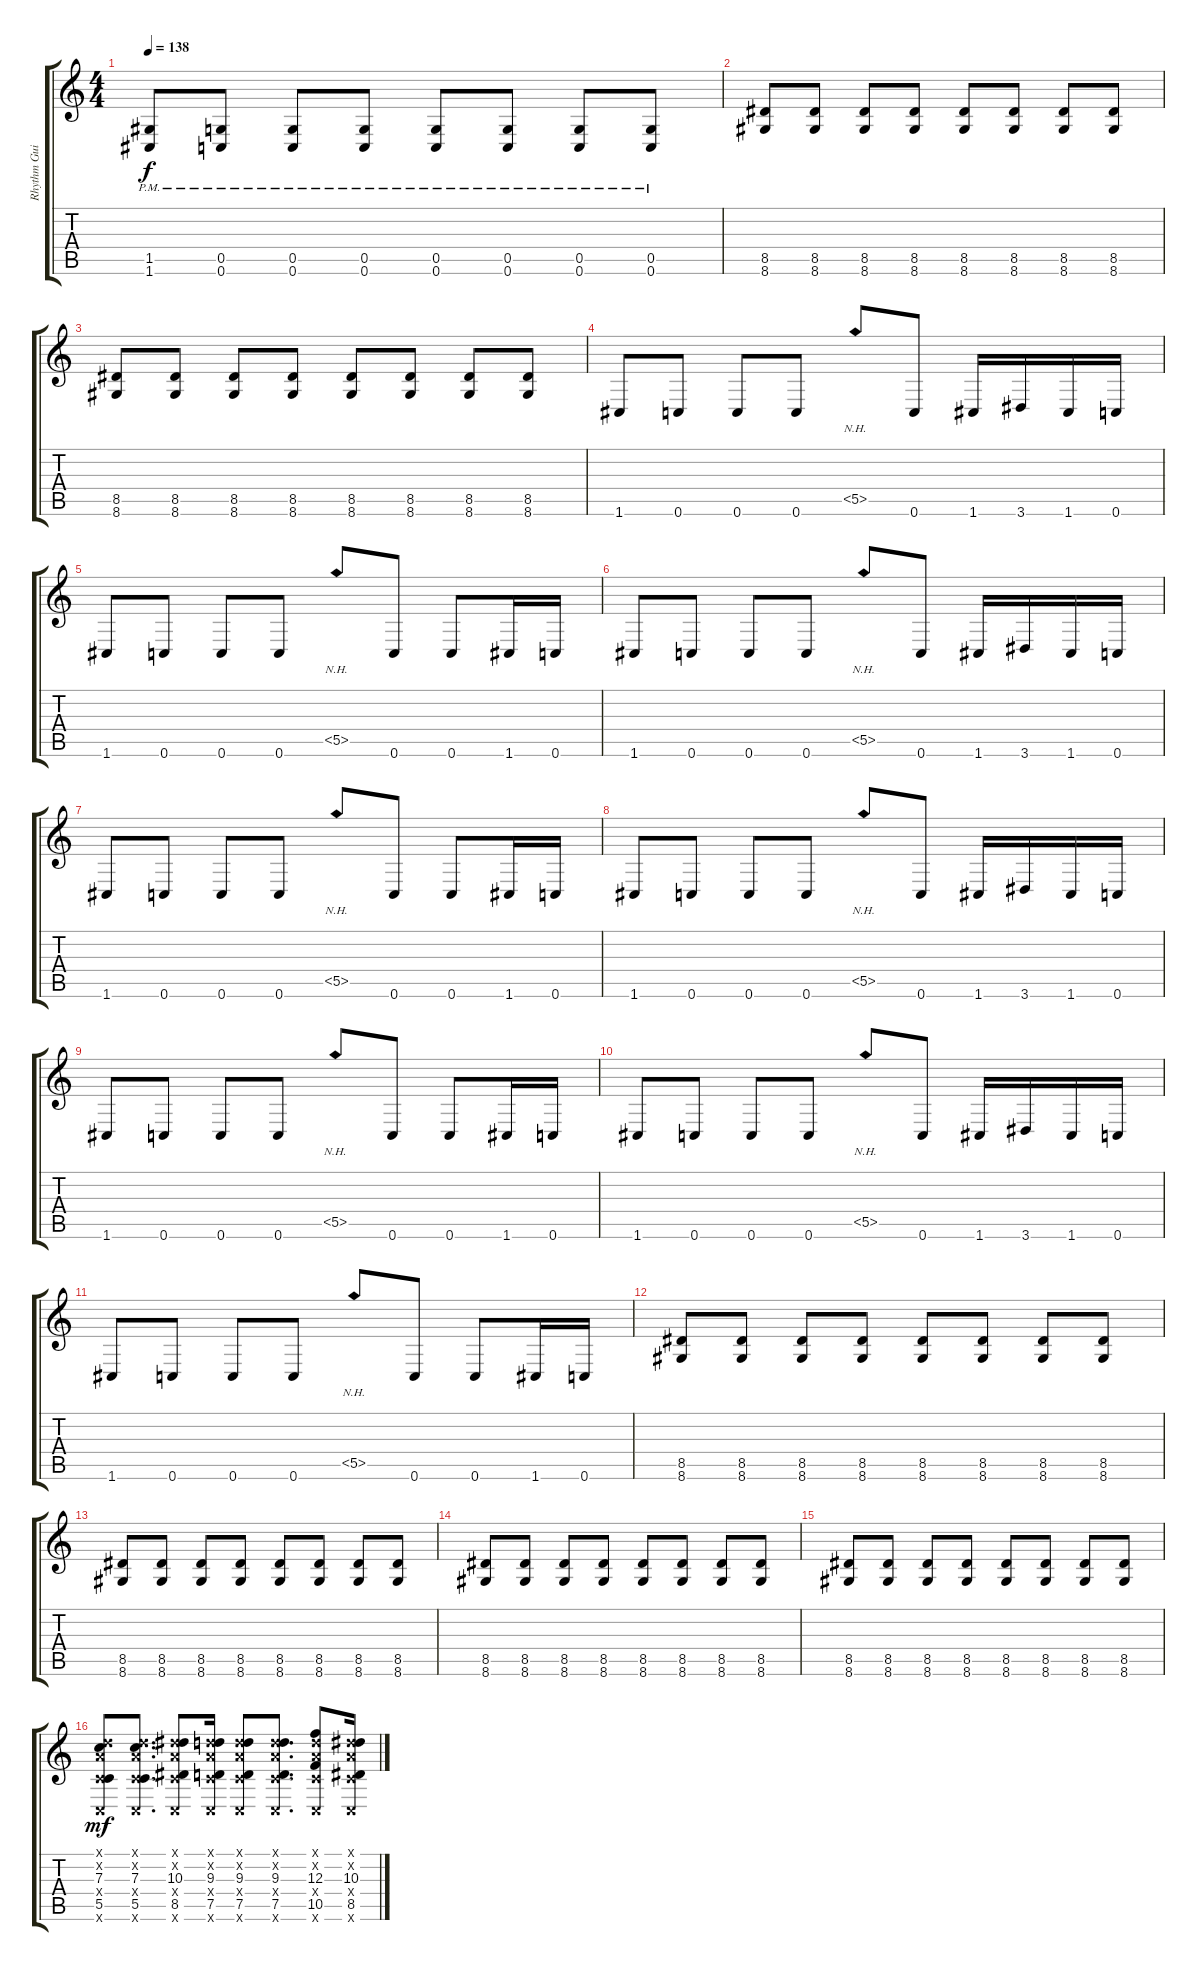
\track ("Rhythm Guitar" "Rhythm Gui") {instrument distortionguitar}
\staff {score tabs}
\tuning (D4 A3 F3 C3 G2 C2) {hide}
\ts (4 4)
\tempo 138
\clef g2
\ks c
(1.5{pm} 1.6{pm}).8{dy f} (0.5{pm} 0.6{pm}).8 (0.5{pm} 0.6{pm}).8 (0.5{pm} 0.6{pm}).8 (0.5{pm} 0.6{pm}).8 (0.5{pm} 0.6{pm}).8 (0.5{pm} 0.6{pm}).8 (0.5{pm} 0.6{pm}).8 |
(8.5 8.6).8 (8.5 8.6).8 (8.5 8.6).8 (8.5 8.6).8 (8.5 8.6).8 (8.5 8.6).8 (8.5 8.6).8 (8.5 8.6).8 |
(8.5 8.6).8 (8.5 8.6).8 (8.5 8.6).8 (8.5 8.6).8 (8.5 8.6).8 (8.5 8.6).8 (8.5 8.6).8 (8.5 8.6).8 |
1.6.8 0.6.8 0.6.8 0.6.8 5.5{nh}.8 0.6.8 1.6.16 3.6.16 1.6.16 0.6.16 |
1.6.8 0.6.8 0.6.8 0.6.8 5.5{nh}.8 0.6.8 0.6.8 1.6.16 0.6.16 |
1.6.8 0.6.8 0.6.8 0.6.8 5.5{nh}.8 0.6.8 1.6.16 3.6.16 1.6.16 0.6.16 |
1.6.8 0.6.8 0.6.8 0.6.8 5.5{nh}.8 0.6.8 0.6.8 1.6.16 0.6.16 |
1.6.8 0.6.8 0.6.8 0.6.8 5.5{nh}.8 0.6.8 1.6.16 3.6.16 1.6.16 0.6.16 |
1.6.8 0.6.8 0.6.8 0.6.8 5.5{nh}.8 0.6.8 0.6.8 1.6.16 0.6.16 |
1.6.8 0.6.8 0.6.8 0.6.8 5.5{nh}.8 0.6.8 1.6.16 3.6.16 1.6.16 0.6.16 |
1.6.8 0.6.8 0.6.8 0.6.8 5.5{nh}.8 0.6.8 0.6.8 1.6.16 0.6.16 |
(8.5 8.6).8 (8.5 8.6).8 (8.5 8.6).8 (8.5 8.6).8 (8.5 8.6).8 (8.5 8.6).8 (8.5 8.6).8 (8.5 8.6).8 |
(8.5 8.6).8 (8.5 8.6).8 (8.5 8.6).8 (8.5 8.6).8 (8.5 8.6).8 (8.5 8.6).8 (8.5 8.6).8 (8.5 8.6).8 |
(8.5 8.6).8 (8.5 8.6).8 (8.5 8.6).8 (8.5 8.6).8 (8.5 8.6).8 (8.5 8.6).8 (8.5 8.6).8 (8.5 8.6).8 |
(8.5 8.6).8 (8.5 8.6).8 (8.5 8.6).8 (8.5 8.6).8 (8.5 8.6).8 (8.5 8.6).8 (8.5 8.6).8 (8.5 8.6).8 |
(0.1{x} 0.2{x} 7.3 0.4{x} 5.5 0.6{x}).8{dy mf volume 8 balance 8 instrument acousticguitarsteel} (0.1{x} 0.2{x} 7.3 0.4{x} 5.5 0.6{x}).8{d} (0.1{x} 0.2{x} 10.3 0.4{x} 8.5 0.6{x}).8 (0.1{x} 0.2{x} 9.3 0.4{x} 7.5 0.6{x}).16 (0.1{x} 0.2{x} 9.3 0.4{x} 7.5 0.6{x}).8 (0.1{x} 0.2{x} 9.3 0.4{x} 7.5 0.6{x}).8{d} (0.1{x} 0.2{x} 12.3 0.4{x} 10.5 0.6{x}).8 (0.1{x} 0.2{x} 10.3 0.4{x} 8.5 0.6{x}).16
